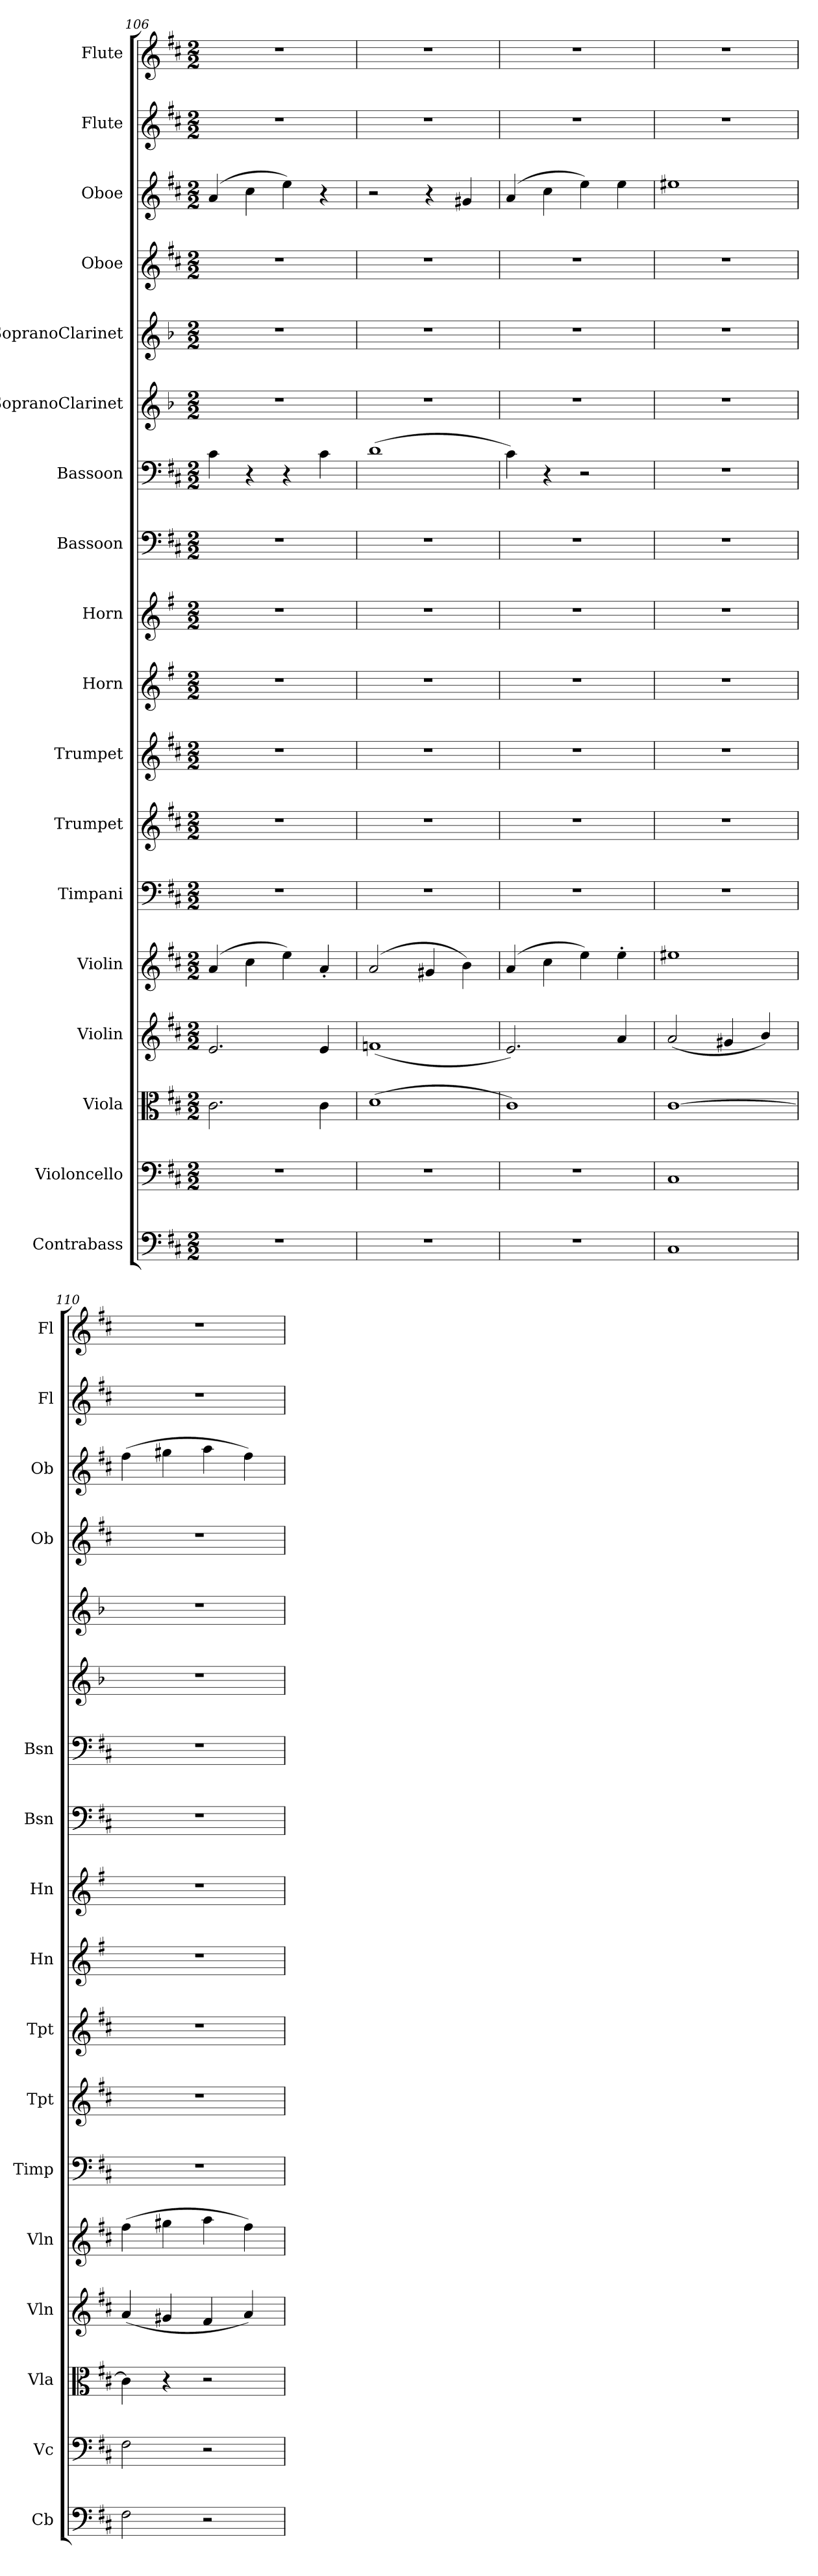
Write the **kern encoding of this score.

**kern	**kern	**kern	**kern	**kern	**kern	**kern	**kern	**kern	**kern	**kern	**kern	**kern	**kern	**kern	**kern	**kern	**kern
*part18	*part17	*part16	*part15	*part14	*part13	*part12	*part11	*part10	*part9	*part8	*part7	*part6	*part5	*part4	*part3	*part2	*part1
*staff18	*staff17	*staff16	*staff15	*staff14	*staff13	*staff12	*staff11	*staff10	*staff9	*staff8	*staff7	*staff6	*staff5	*staff4	*staff3	*staff2	*staff1
*I"Contrabass	*I"Violoncello	*I"Viola	*I"Violin	*I"Violin	*I"Timpani	*I"Trumpet	*I"Trumpet	*I"Horn	*I"Horn	*I"Bassoon	*I"Bassoon	*I"SopranoClarinet	*I"SopranoClarinet	*I"Oboe	*I"Oboe	*I"Flute	*I"Flute
*I'Cb	*I'Vc	*I'Vla	*I'Vln	*I'Vln	*I'Timp	*I'Tpt	*I'Tpt	*I'Hn	*I'Hn	*I'Bsn	*I'Bsn	*	*	*I'Ob	*I'Ob	*I'Fl	*I'Fl
*clefF4	*clefF4	*clefC3	*clefG2	*clefG2	*clefF4	*clefG2	*clefG2	*clefG2	*clefG2	*clefF4	*clefF4	*clefG2	*clefG2	*clefG2	*clefG2	*clefG2	*clefG2
*ITrd7c12	*	*	*	*	*	*ITrd1c2	*ITrd1c2	*ITrd4c7	*ITrd4c7	*	*	*	*	*	*	*	*
*k[f#c#]	*k[f#c#]	*k[f#c#]	*k[f#c#]	*k[f#c#]	*k[f#c#]	*k[]	*k[]	*k[]	*k[]	*k[f#c#]	*k[f#c#]	*k[b-]	*k[b-]	*k[f#c#]	*k[f#c#]	*k[f#c#]	*k[f#c#]
*D:	*D:	*D:	*D:	*D:	*D:	*	*	*	*	*D:	*D:	*	*	*D:	*D:	*D:	*D:
*M2/2	*M2/2	*M2/2	*M2/2	*M2/2	*M2/2	*M2/2	*M2/2	*M2/2	*M2/2	*M2/2	*M2/2	*M2/2	*M2/2	*M2/2	*M2/2	*M2/2	*M2/2
=106	=106	=106	=106	=106	=106	=106	=106	=106	=106	=106	=106	=106	=106	=106	=106	=106	=106
1r	1r	2.c#\	2.e/	(>4a/	1r	1r	1r	1r	1r	1r	4c#\	1r	1r	1r	(>4a/	1r	1r
.	.	.	.	4cc#\	.	.	.	.	.	.	4r	.	.	.	4cc#\	.	.
.	.	.	.	4ee\)	.	.	.	.	.	.	4r	.	.	.	4ee\)	.	.
.	.	4c#\	4e/	4a'/	.	.	.	.	.	.	4c#\	.	.	.	4r	.	.
=107	=107	=107	=107	=107	=107	=107	=107	=107	=107	=107	=107	=107	=107	=107	=107	=107	=107
1r	1r	(>1d	(<1fn	(>2a/	1r	1r	1r	1r	1r	1r	(>1d	1r	1r	1r	2r	1r	1r
.	.	.	.	4g#X/	.	.	.	.	.	.	.	.	.	.	4r	.	.
.	.	.	.	4b\)	.	.	.	.	.	.	.	.	.	.	4g#X/	.	.
=108	=108	=108	=108	=108	=108	=108	=108	=108	=108	=108	=108	=108	=108	=108	=108	=108	=108
1r	1r	1c#)	2.e/)	(>4a/	1r	1r	1r	1r	1r	1r	4c#\)	1r	1r	1r	(>4a/	1r	1r
.	.	.	.	4cc#\	.	.	.	.	.	.	4r	.	.	.	4cc#\	.	.
.	.	.	.	4ee\)	.	.	.	.	.	.	2r	.	.	.	4ee\)	.	.
.	.	.	4a/	4ee'\	.	.	.	.	.	.	.	.	.	.	4ee\	.	.
=109	=109	=109	=109	=109	=109	=109	=109	=109	=109	=109	=109	=109	=109	=109	=109	=109	=109
1CC#	1C#	[1c#	(<2a/	1ee#X	1r	1r	1r	1r	1r	1r	1r	1r	1r	1r	1ee#X	1r	1r
.	.	.	4g#X/	.	.	.	.	.	.	.	.	.	.	.	.	.	.
.	.	.	4b/)	.	.	.	.	.	.	.	.	.	.	.	.	.	.
=110	=110	=110	=110	=110	=110	=110	=110	=110	=110	=110	=110	=110	=110	=110	=110	=110	=110
2FF#\	2F#\	4c#\]	(<4a/	(>4ff#\	1r	1r	1r	1r	1r	1r	1r	1r	1r	1r	(>4ff#\	1r	1r
.	.	4r	4g#X/	4gg#X\	.	.	.	.	.	.	.	.	.	.	4gg#X\	.	.
2r	2r	2r	4f#/	4aa\	.	.	.	.	.	.	.	.	.	.	4aa\	.	.
.	.	.	4a/)	4ff#\)	.	.	.	.	.	.	.	.	.	.	4ff#\)	.	.
=	=	=	=	=	=	=	=	=	=	=	=	=	=	=	=	=	=
*-	*-	*-	*-	*-	*-	*-	*-	*-	*-	*-	*-	*-	*-	*-	*-	*-	*-
